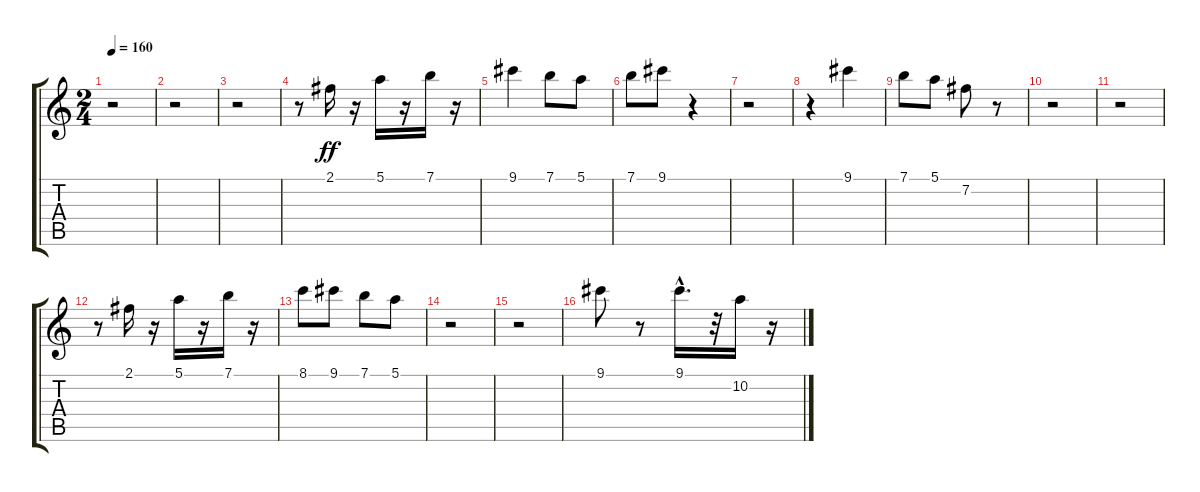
\track "" {instrument electricguitarclean}
\staff {score tabs}
\tuning (E4 B3 G3 D3 A2 E2) {hide}
\ts (2 4)
\tempo 160
\clef g2
\ks c
r.2{dy ff} |
r.2 |
r.2 |
r.8 2.1.16{volume 6} r.16 5.1.16 r.16 7.1.16 r.16 |
9.1.4 7.1.8 5.1.8 |
7.1.8 9.1.8 r.4 |
r.2 |
r.4 9.1.4 |
7.1.8 5.1.8 7.2.8 r.8 |
r.2 |
r.2 |
r.8 2.1.16 r.16 5.1.16 r.16 7.1.16 r.16 |
8.1.8 9.1.8 7.1.8 5.1.8 |
r.2 |
r.2 |
9.1.8 r.8 9.1{hac}.16{d} r.32 10.2.16 r.16
